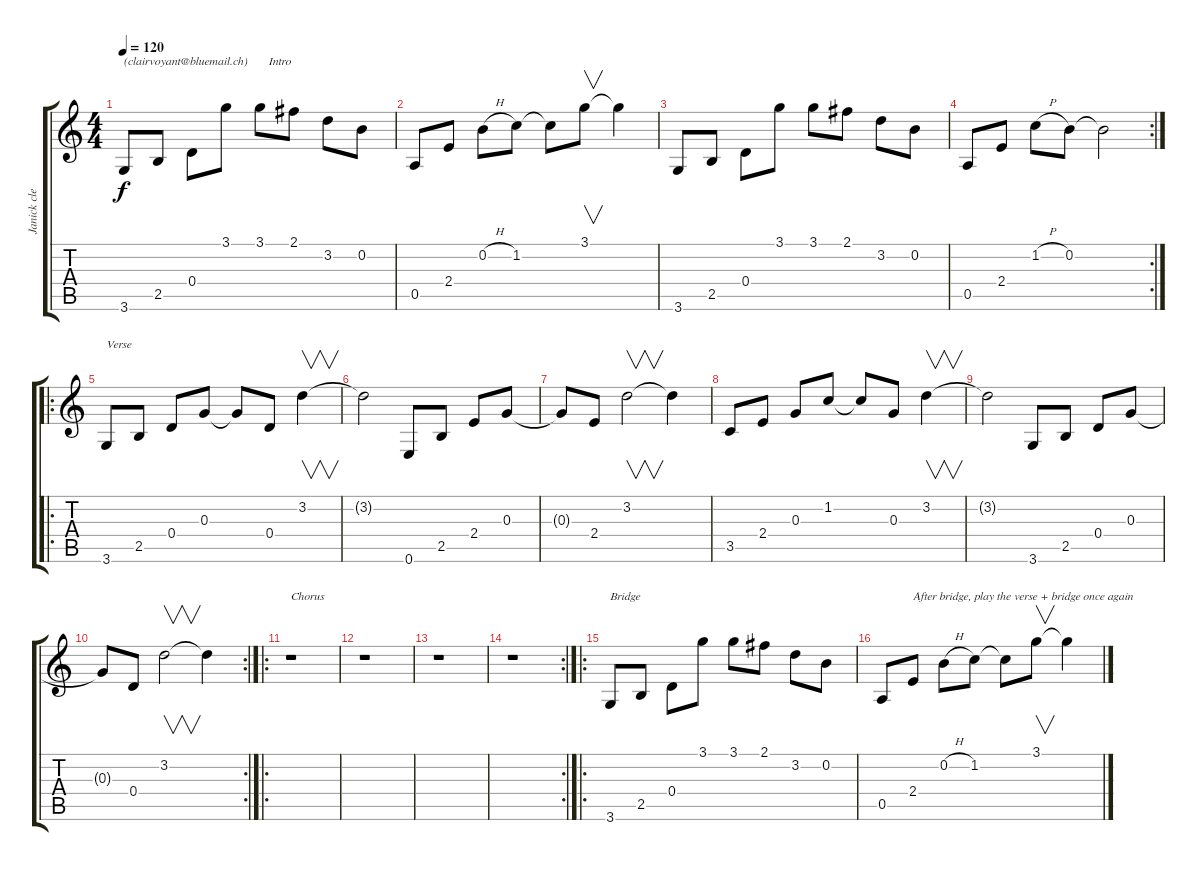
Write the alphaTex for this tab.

\track ("Janick clean" "Janick cle") {instrument electricguitarclean}
\staff {score tabs}
\tuning (E4 B3 G3 D3 A2 E2) {hide}
\ts (4 4)
\tempo 120
\clef g2
\ks c
3.6.8{txt "(clairvoyant@bluemail.ch)       Intro      " dy f instrument electricguitarclean} 2.5.8 0.4.8 3.1.8 3.1.8 2.1.8 3.2.8 0.2.8 |
0.5.8 2.4.8 0.2{h}.8 1.2.8 1.2{t}.8 3.1.8{v} 3.1{t}.4 |
3.6.8 2.5.8 0.4.8 3.1.8 3.1.8 2.1.8 3.2.8 0.2.8 |
\rc 2
0.5.8 2.4.8 1.2{h}.8 0.2.8 0.2{t}.2 |
\ro
3.6.8{txt "Verse"} 2.5.8 0.4.8 0.3.8 0.3{t}.8 0.4.8 3.2.4{v} |
3.2{t}.2 0.6.8 2.5.8 2.4.8 0.3.8 |
0.3{t}.8 2.4.8 3.2.2{v} 3.2{t}.4 |
3.5.8 2.4.8 0.3.8 1.2.8 1.2{t}.8 0.3.8 3.2.4{v} |
3.2{t}.2 3.6.8 2.5.8 0.4.8 0.3.8 |
\rc 2
0.3{t}.8 0.4.8 3.2.2{v} 3.2{t}.4 |
\ro
r.1{txt "Chorus"} |
r.1 |
r.1 |
\rc 2
r.1 |
\ro
3.6.8{txt "Bridge"} 2.5.8 0.4.8 3.1.8 3.1.8 2.1.8 3.2.8 0.2.8 |
0.5.8 2.4.8{txt "After bridge, play the verse + bridge once again"} 0.2{h}.8 1.2.8 1.2{t}.8 3.1.8{v} 3.1{t}.4
